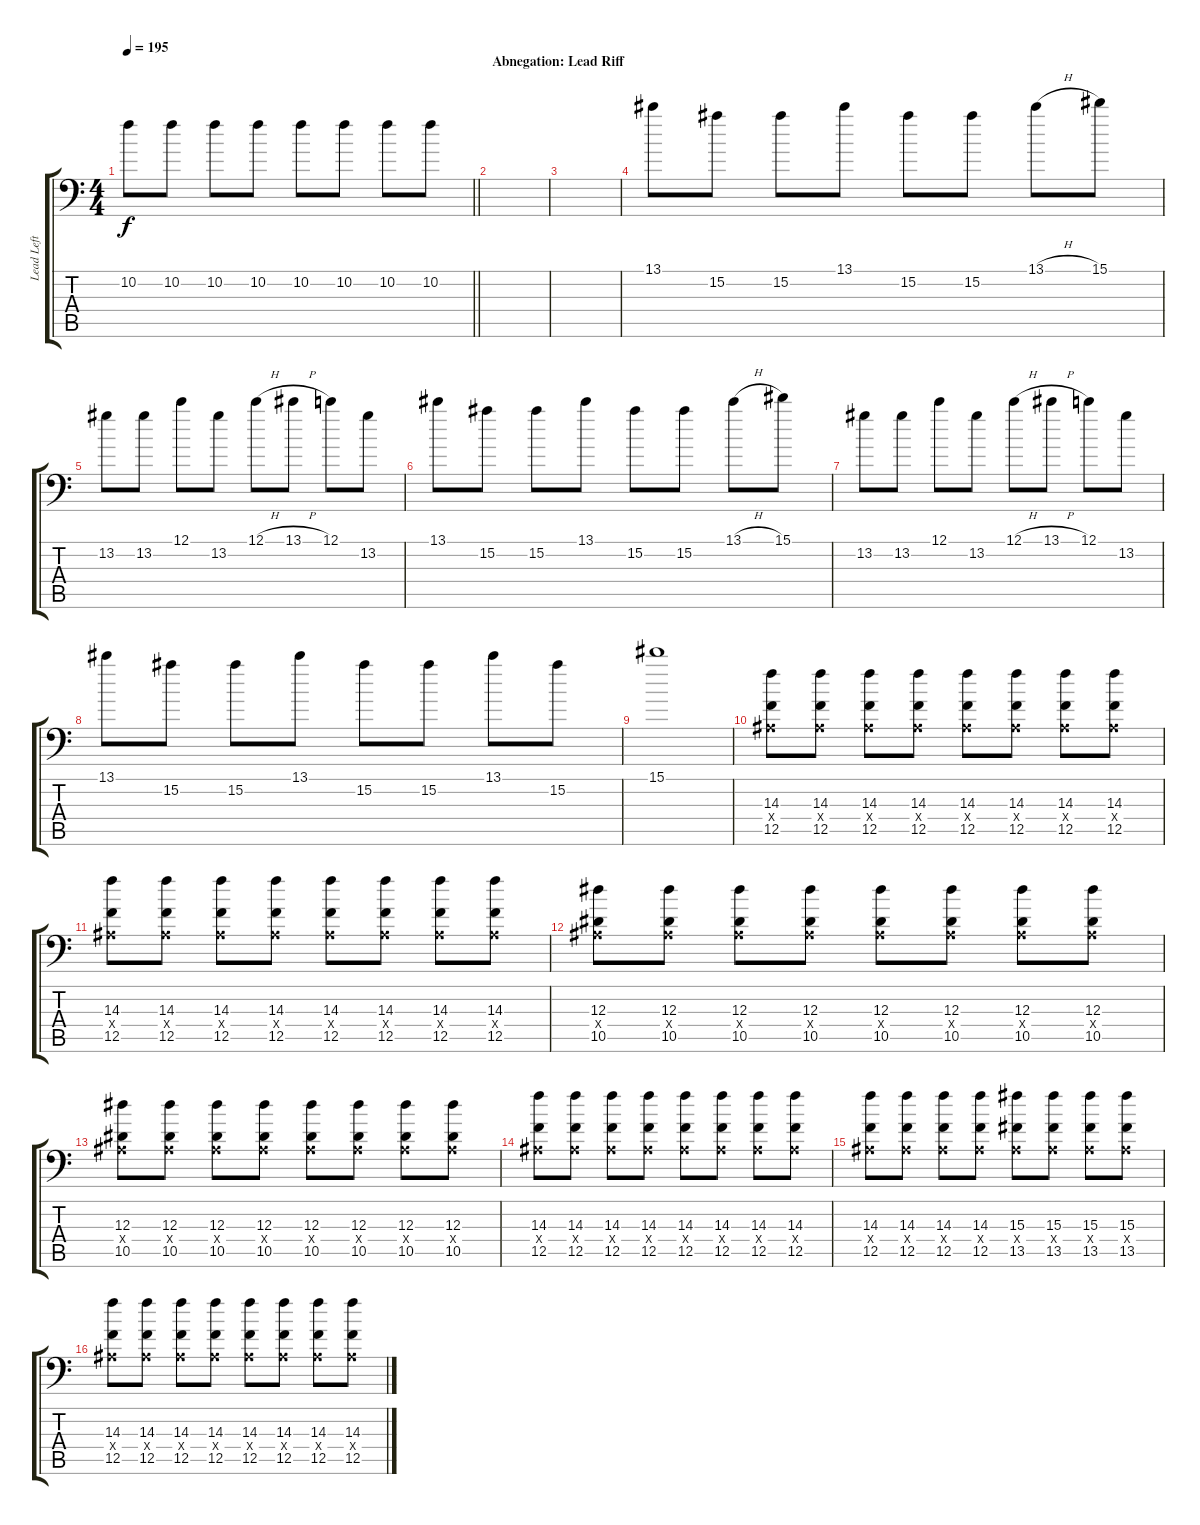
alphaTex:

\track ("Lead Left 1" "Lead Left ") {instrument distortionguitar}
\staff {score tabs}
\tuning (C4 G3 Eb3 Bb2 F2 Bb1) {hide}
\ts (4 4)
\tempo 195
\clef f4
\barLineRight lightlight
\ks c
10.2.8{dy f} 10.2.8 10.2.8 10.2.8 10.2.8 10.2.8 10.2.8 10.2.8 |
\section ("" "Abnegation: Lead Riff")
|
|
13.1.8 15.2.8 15.2.8 13.1.8 15.2.8 15.2.8 13.1{h}.8 15.1.8 |
13.2.8 13.2.8 12.1.8 13.2.8 12.1{h}.8 13.1{h}.8 12.1.8 13.2.8 |
13.1.8 15.2.8 15.2.8 13.1.8 15.2.8 15.2.8 13.1{h}.8 15.1.8 |
13.2.8 13.2.8 12.1.8 13.2.8 12.1{h}.8 13.1{h}.8 12.1.8 13.2.8 |
13.1.8 15.2.8 15.2.8 13.1.8 15.2.8 15.2.8 13.1.8 15.2.8 |
15.1.1 |
(14.3 0.4{x} 12.5).8 (14.3 0.4{x} 12.5).8 (14.3 0.4{x} 12.5).8 (14.3 0.4{x} 12.5).8 (14.3 0.4{x} 12.5).8 (14.3 0.4{x} 12.5).8 (14.3 0.4{x} 12.5).8 (14.3 0.4{x} 12.5).8 |
(14.3 0.4{x} 12.5).8 (14.3 0.4{x} 12.5).8 (14.3 0.4{x} 12.5).8 (14.3 0.4{x} 12.5).8 (14.3 0.4{x} 12.5).8 (14.3 0.4{x} 12.5).8 (14.3 0.4{x} 12.5).8 (14.3 0.4{x} 12.5).8 |
(12.3 0.4{x} 10.5).8 (12.3 0.4{x} 10.5).8 (12.3 0.4{x} 10.5).8 (12.3 0.4{x} 10.5).8 (12.3 0.4{x} 10.5).8 (12.3 0.4{x} 10.5).8 (12.3 0.4{x} 10.5).8 (12.3 0.4{x} 10.5).8 |
(12.3 0.4{x} 10.5).8 (12.3 0.4{x} 10.5).8 (12.3 0.4{x} 10.5).8 (12.3 0.4{x} 10.5).8 (12.3 0.4{x} 10.5).8 (12.3 0.4{x} 10.5).8 (12.3 0.4{x} 10.5).8 (12.3 0.4{x} 10.5).8 |
(14.3 0.4{x} 12.5).8 (14.3 0.4{x} 12.5).8 (14.3 0.4{x} 12.5).8 (14.3 0.4{x} 12.5).8 (14.3 0.4{x} 12.5).8 (14.3 0.4{x} 12.5).8 (14.3 0.4{x} 12.5).8 (14.3 0.4{x} 12.5).8 |
(14.3 0.4{x} 12.5).8 (14.3 0.4{x} 12.5).8 (14.3 0.4{x} 12.5).8 (14.3 0.4{x} 12.5).8 (15.3 0.4{x} 13.5).8 (15.3 0.4{x} 13.5).8 (15.3 0.4{x} 13.5).8 (15.3 0.4{x} 13.5).8 |
(14.3 0.4{x} 12.5).8 (14.3 0.4{x} 12.5).8 (14.3 0.4{x} 12.5).8 (14.3 0.4{x} 12.5).8 (14.3 0.4{x} 12.5).8 (14.3 0.4{x} 12.5).8 (14.3 0.4{x} 12.5).8 (14.3 0.4{x} 12.5).8
